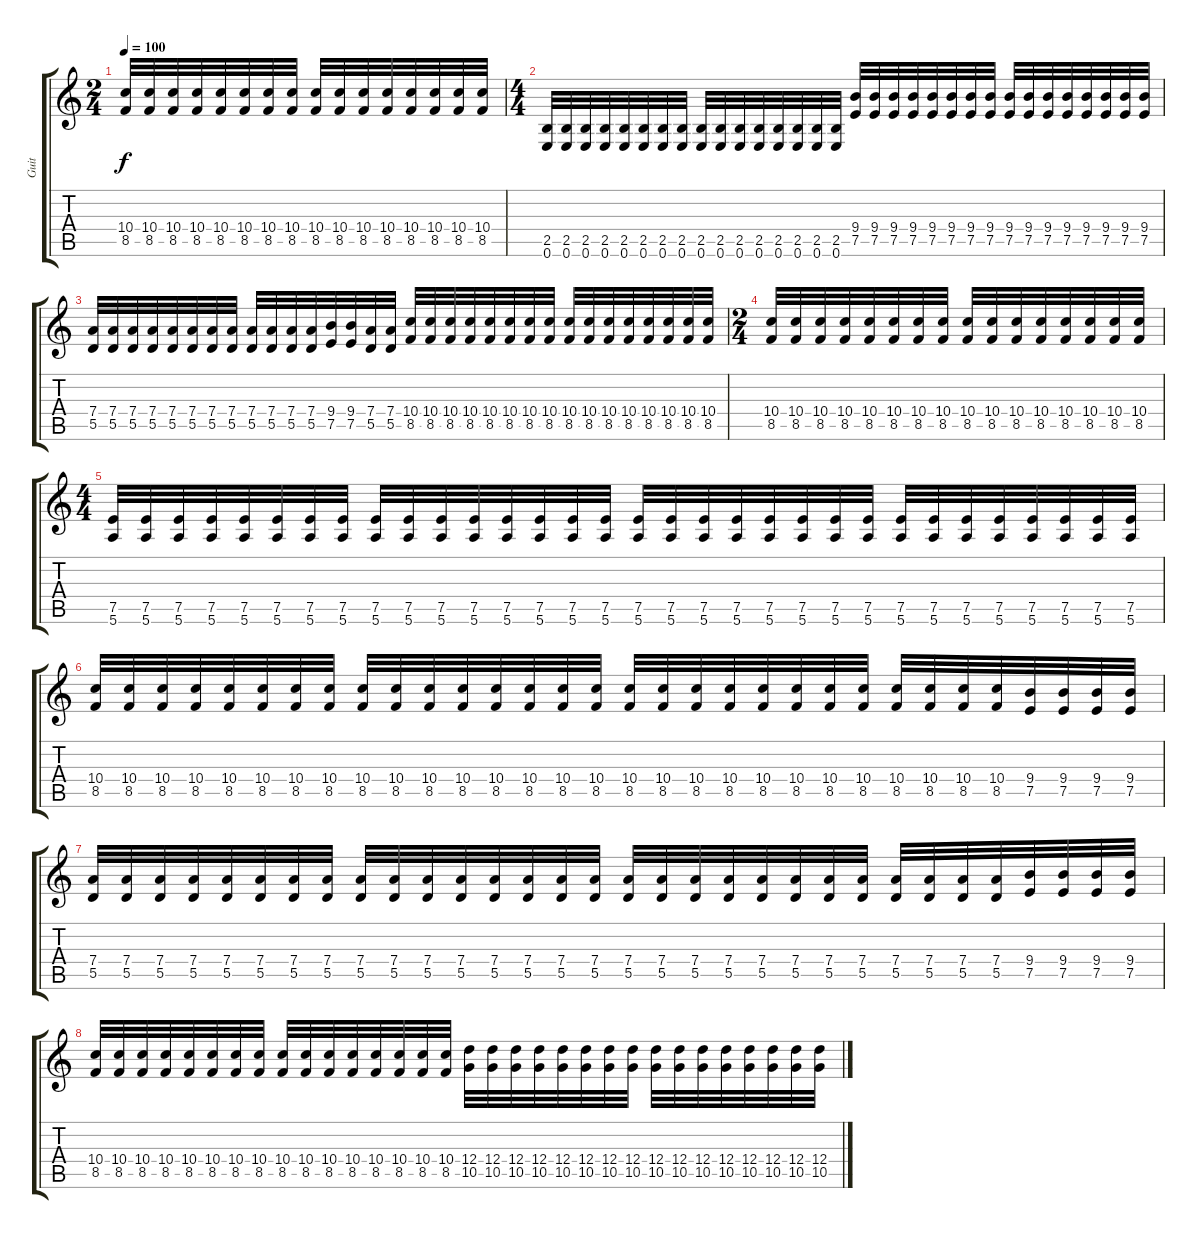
\track ("Guit" "Guit") {instrument distortionguitar}
\staff {score tabs}
\tuning (E4 B3 G3 D3 A2 E2) {hide}
\ts (2 4)
\tempo 100
\clef g2
\ks c
(10.4 8.5).32{dy f} (10.4 8.5).32 (10.4 8.5).32 (10.4 8.5).32 (10.4 8.5).32 (10.4 8.5).32 (10.4 8.5).32 (10.4 8.5).32 (10.4 8.5).32 (10.4 8.5).32 (10.4 8.5).32 (10.4 8.5).32 (10.4 8.5).32 (10.4 8.5).32 (10.4 8.5).32 (10.4 8.5).32 |
\ts (4 4)
(2.5 0.6).32 (2.5 0.6).32 (2.5 0.6).32 (2.5 0.6).32 (2.5 0.6).32 (2.5 0.6).32 (2.5 0.6).32 (2.5 0.6).32 (2.5 0.6).32 (2.5 0.6).32 (2.5 0.6).32 (2.5 0.6).32 (2.5 0.6).32 (2.5 0.6).32 (2.5 0.6).32 (2.5 0.6).32 (9.4 7.5).32 (9.4 7.5).32 (9.4 7.5).32 (9.4 7.5).32 (9.4 7.5).32 (9.4 7.5).32 (9.4 7.5).32 (9.4 7.5).32 (9.4 7.5).32 (9.4 7.5).32 (9.4 7.5).32 (9.4 7.5).32 (9.4 7.5).32 (9.4 7.5).32 (9.4 7.5).32 (9.4 7.5).32 |
(7.4 5.5).32 (7.4 5.5).32 (7.4 5.5).32 (7.4 5.5).32 (7.4 5.5).32 (7.4 5.5).32 (7.4 5.5).32 (7.4 5.5).32 (7.4 5.5).32 (7.4 5.5).32 (7.4 5.5).32 (7.4 5.5).32 (9.4 7.5).32 (9.4 7.5).32 (7.4 5.5).32 (7.4 5.5).32 (10.4 8.5).32 (10.4 8.5).32 (10.4 8.5).32 (10.4 8.5).32 (10.4 8.5).32 (10.4 8.5).32 (10.4 8.5).32 (10.4 8.5).32 (10.4 8.5).32 (10.4 8.5).32 (10.4 8.5).32 (10.4 8.5).32 (10.4 8.5).32 (10.4 8.5).32 (10.4 8.5).32 (10.4 8.5).32 |
\ts (2 4)
(10.4 8.5).32 (10.4 8.5).32 (10.4 8.5).32 (10.4 8.5).32 (10.4 8.5).32 (10.4 8.5).32 (10.4 8.5).32 (10.4 8.5).32 (10.4 8.5).32 (10.4 8.5).32 (10.4 8.5).32 (10.4 8.5).32 (10.4 8.5).32 (10.4 8.5).32 (10.4 8.5).32 (10.4 8.5).32 |
\ts (4 4)
(7.5 5.6).32 (7.5 5.6).32 (7.5 5.6).32 (7.5 5.6).32 (7.5 5.6).32 (7.5 5.6).32 (7.5 5.6).32 (7.5 5.6).32 (7.5 5.6).32 (7.5 5.6).32 (7.5 5.6).32 (7.5 5.6).32 (7.5 5.6).32 (7.5 5.6).32 (7.5 5.6).32 (7.5 5.6).32 (7.5 5.6).32 (7.5 5.6).32 (7.5 5.6).32 (7.5 5.6).32 (7.5 5.6).32 (7.5 5.6).32 (7.5 5.6).32 (7.5 5.6).32 (7.5 5.6).32 (7.5 5.6).32 (7.5 5.6).32 (7.5 5.6).32 (7.5 5.6).32 (7.5 5.6).32 (7.5 5.6).32 (7.5 5.6).32 |
(10.4 8.5).32 (10.4 8.5).32 (10.4 8.5).32 (10.4 8.5).32 (10.4 8.5).32 (10.4 8.5).32 (10.4 8.5).32 (10.4 8.5).32 (10.4 8.5).32 (10.4 8.5).32 (10.4 8.5).32 (10.4 8.5).32 (10.4 8.5).32 (10.4 8.5).32 (10.4 8.5).32 (10.4 8.5).32 (10.4 8.5).32 (10.4 8.5).32 (10.4 8.5).32 (10.4 8.5).32 (10.4 8.5).32 (10.4 8.5).32 (10.4 8.5).32 (10.4 8.5).32 (10.4 8.5).32 (10.4 8.5).32 (10.4 8.5).32 (10.4 8.5).32 (9.4 7.5).32 (9.4 7.5).32 (9.4 7.5).32 (9.4 7.5).32 |
(7.4 5.5).32 (7.4 5.5).32 (7.4 5.5).32 (7.4 5.5).32 (7.4 5.5).32 (7.4 5.5).32 (7.4 5.5).32 (7.4 5.5).32 (7.4 5.5).32 (7.4 5.5).32 (7.4 5.5).32 (7.4 5.5).32 (7.4 5.5).32 (7.4 5.5).32 (7.4 5.5).32 (7.4 5.5).32 (7.4 5.5).32 (7.4 5.5).32 (7.4 5.5).32 (7.4 5.5).32 (7.4 5.5).32 (7.4 5.5).32 (7.4 5.5).32 (7.4 5.5).32 (7.4 5.5).32 (7.4 5.5).32 (7.4 5.5).32 (7.4 5.5).32 (9.4 7.5).32 (9.4 7.5).32 (9.4 7.5).32 (9.4 7.5).32 |
(10.4 8.5).32 (10.4 8.5).32 (10.4 8.5).32 (10.4 8.5).32 (10.4 8.5).32 (10.4 8.5).32 (10.4 8.5).32 (10.4 8.5).32 (10.4 8.5).32 (10.4 8.5).32 (10.4 8.5).32 (10.4 8.5).32 (10.4 8.5).32 (10.4 8.5).32 (10.4 8.5).32 (10.4 8.5).32 (12.4 10.5).32 (12.4 10.5).32 (12.4 10.5).32 (12.4 10.5).32 (12.4 10.5).32 (12.4 10.5).32 (12.4 10.5).32 (12.4 10.5).32 (12.4 10.5).32 (12.4 10.5).32 (12.4 10.5).32 (12.4 10.5).32 (12.4 10.5).32 (12.4 10.5).32 (12.4 10.5).32 (12.4 10.5).32
